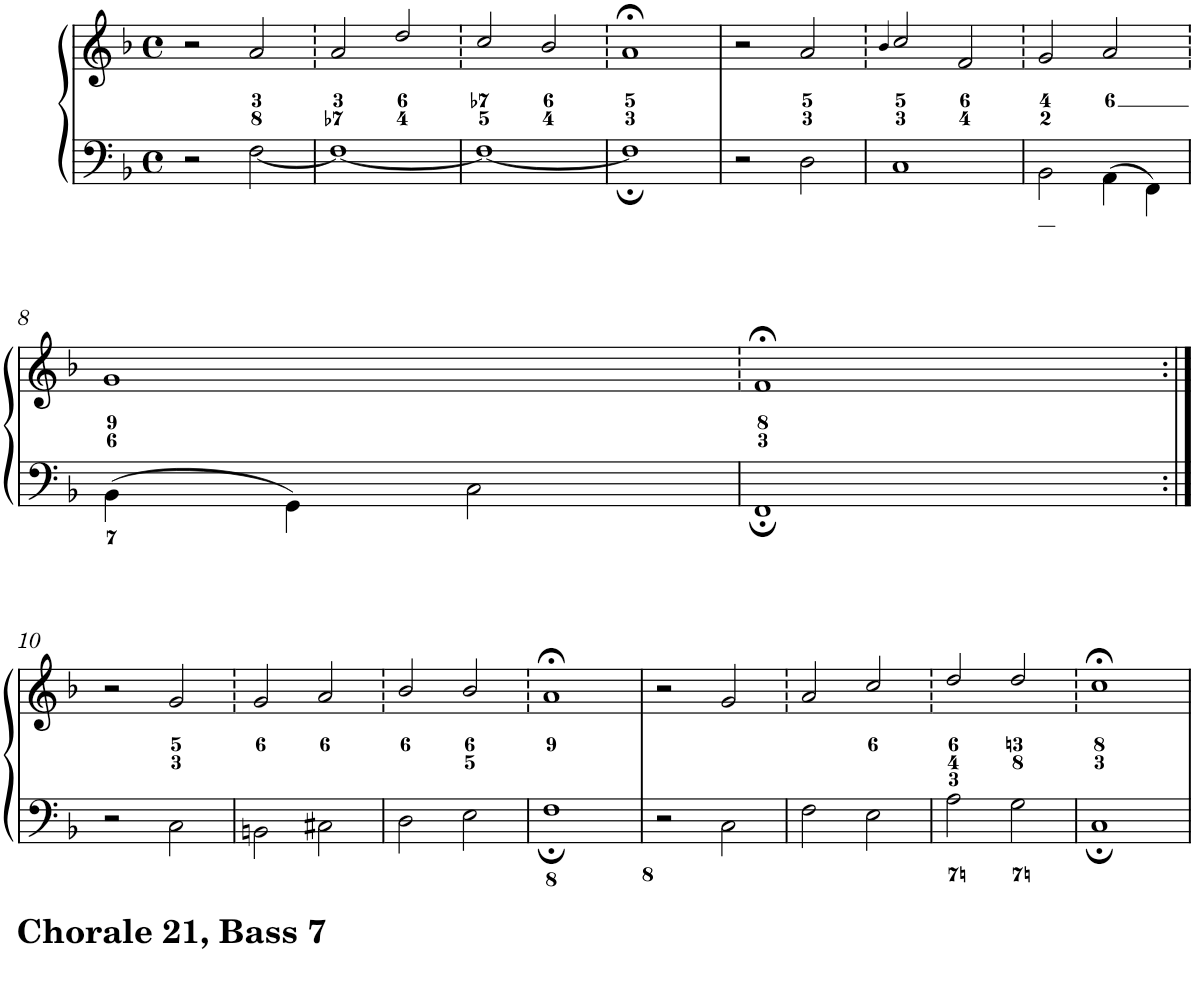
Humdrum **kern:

**kern	**kern
*part1	*part1
*staff2	*staff1
*I"Piano	*
*I'Pno.	*
*clefF4	*clefG2
*k[b-]	*k[b-]
*F:	*F:
*M4/4	*M4/4
*met(c)	*met(c)
=1	=1
2r	2r
[<2F\	2a/
=2	=2
1F_	2a/
.	2dd/
=3	=3
1F_	2cc/
.	2b-/
=4	=4
1F;]	1a;<
=5	=5
2r	2r
2D\	2a/
=6	=6
.	4qb-/
1C	2cc/
.	2f/
=7	=7
2BB-\	2g/
4AA\	2a/
4FF\	.
!!LO:LB:g=z
=8	=8
4BB-\	1g
4GG\	.
2C\	.
=9	=9
1FF;	1f;<
!!LO:LB:g=z
=10:|!	=10:|!
2r	2r
2C\	2g/
=11	=11
2BBn\	2g/
2C#X\	2a/
=12	=12
2D\	2b-/
2E\	2b-/
=13	=13
1F;	1a;<
=14	=14
2r	2r
2C\	2g/
=15	=15
2F\	2a/
2E\	2cc/
=16	=16
2A\	2dd/
2G\	2dd/
=17	=17
1C;	1cc;<
=	=
*-	*-
